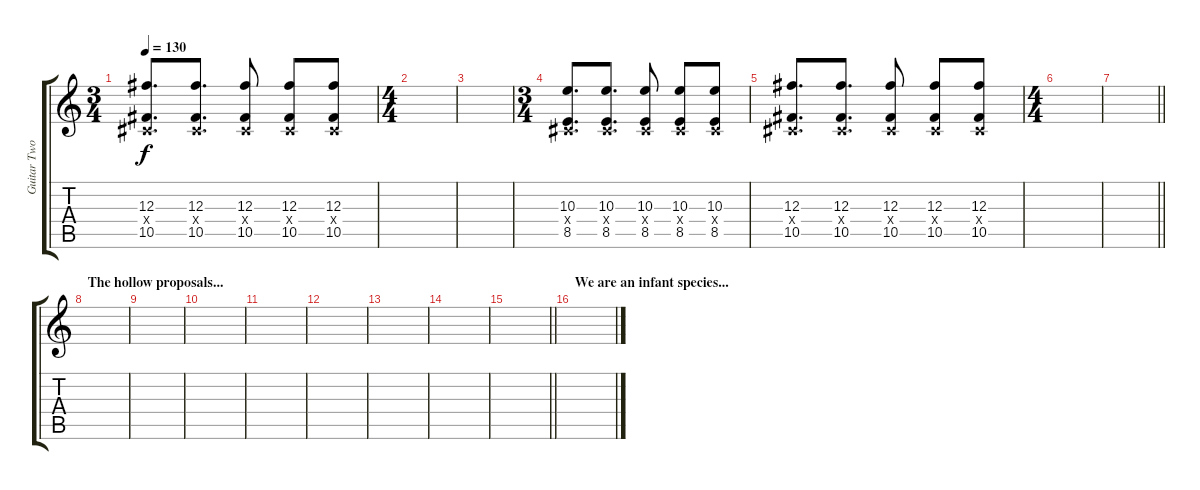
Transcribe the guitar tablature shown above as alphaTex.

\track ("Guitar Two" "Guitar Two") {instrument overdrivenguitar}
\staff {score tabs}
\tuning (Eb4 Bb3 Gb3 Db3 Ab2 Db2) {hide}
\ts (3 4)
\tempo 130
\clef g2
\ks c
(12.3 0.4{x} 10.5).8{d dy f} (12.3 0.4{x} 10.5).8{d} (12.3 0.4{x} 10.5).8 (12.3 0.4{x} 10.5).8 (12.3 0.4{x} 10.5).8 |
\ts (4 4)
|
|
\ts (3 4)
(10.3 0.4{x} 8.5).8{d} (10.3 0.4{x} 8.5).8{d} (10.3 0.4{x} 8.5).8 (10.3 0.4{x} 8.5).8 (10.3 0.4{x} 8.5).8 |
(12.3 0.4{x} 10.5).8{d} (12.3 0.4{x} 10.5).8{d} (12.3 0.4{x} 10.5).8 (12.3 0.4{x} 10.5).8 (12.3 0.4{x} 10.5).8 |
\ts (4 4)
|
\barLineRight lightlight
|
\section ("" "The hollow proposals...")
|
|
|
|
|
|
|
\barLineRight lightlight
|
\section ("" "We are an infant species...")
